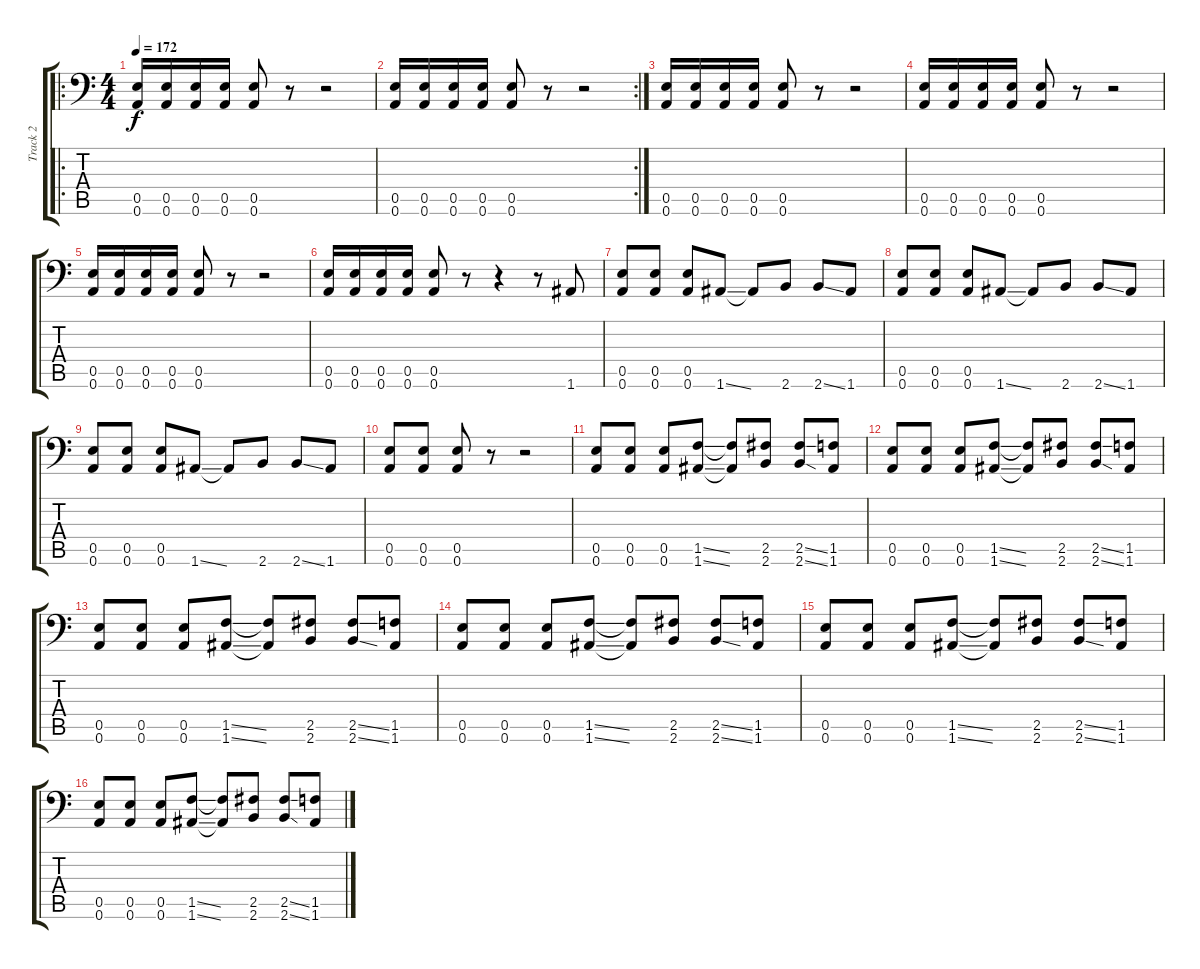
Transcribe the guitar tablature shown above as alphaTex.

\track ("Track 2" "Track 2") {instrument overdrivenguitar}
\staff {score tabs}
\tuning (B3 Gb3 D3 A2 E2 A1) {hide}
\ro
\ts (4 4)
\tempo 172
\clef f4
\ks c
(0.5 0.6).16{dy f instrument overdrivenguitar} (0.5 0.6).16 (0.5 0.6).16 (0.5 0.6).16 (0.5 0.6).8 r.8 r.2 |
\rc 2
(0.5 0.6).16 (0.5 0.6).16 (0.5 0.6).16 (0.5 0.6).16 (0.5 0.6).8 r.8 r.2 |
(0.5 0.6).16 (0.5 0.6).16 (0.5 0.6).16 (0.5 0.6).16 (0.5 0.6).8 r.8 r.2 |
(0.5 0.6).16 (0.5 0.6).16 (0.5 0.6).16 (0.5 0.6).16 (0.5 0.6).8 r.8 r.2 |
(0.5 0.6).16 (0.5 0.6).16 (0.5 0.6).16 (0.5 0.6).16 (0.5 0.6).8 r.8 r.2 |
(0.5 0.6).16 (0.5 0.6).16 (0.5 0.6).16 (0.5 0.6).16 (0.5 0.6).8 r.8 r.4 r.8 1.6.8 |
(0.5 0.6).8 (0.5 0.6).8 (0.5 0.6).8 1.6{ss}.8 1.6{t}.8 2.6.8 2.6{ss}.8 1.6.8 |
(0.5 0.6).8 (0.5 0.6).8 (0.5 0.6).8 1.6{ss}.8 1.6{t}.8 2.6.8 2.6{ss}.8 1.6.8 |
(0.5 0.6).8 (0.5 0.6).8 (0.5 0.6).8 1.6{ss}.8 1.6{t}.8 2.6.8 2.6{ss}.8 1.6.8 |
(0.5 0.6).8 (0.5 0.6).8 (0.5 0.6).8 r.8 r.2 |
(0.5 0.6).8 (0.5 0.6).8 (0.5 0.6).8 (1.5{ss} 1.6{ss}).8 (1.5{t} 1.6{t}).8 (2.5 2.6).8 (2.5{ss} 2.6{ss}).8 (1.5 1.6).8 |
(0.5 0.6).8 (0.5 0.6).8 (0.5 0.6).8 (1.5{ss} 1.6{ss}).8 (1.5{t} 1.6{t}).8 (2.5 2.6).8 (2.5{ss} 2.6{ss}).8 (1.5 1.6).8 |
(0.5 0.6).8 (0.5 0.6).8 (0.5 0.6).8 (1.5{ss} 1.6{ss}).8 (1.5{t} 1.6{t}).8 (2.5 2.6).8 (2.5{ss} 2.6{ss}).8 (1.5 1.6).8 |
(0.5 0.6).8 (0.5 0.6).8 (0.5 0.6).8 (1.5{ss} 1.6{ss}).8 (1.5{t} 1.6{t}).8 (2.5 2.6).8 (2.5{ss} 2.6{ss}).8 (1.5 1.6).8 |
(0.5 0.6).8 (0.5 0.6).8 (0.5 0.6).8 (1.5{ss} 1.6{ss}).8 (1.5{t} 1.6{t}).8 (2.5 2.6).8 (2.5{ss} 2.6{ss}).8 (1.5 1.6).8 |
(0.5 0.6).8 (0.5 0.6).8 (0.5 0.6).8 (1.5{ss} 1.6{ss}).8 (1.5{t} 1.6{t}).8 (2.5 2.6).8 (2.5{ss} 2.6{ss}).8 (1.5 1.6).8
